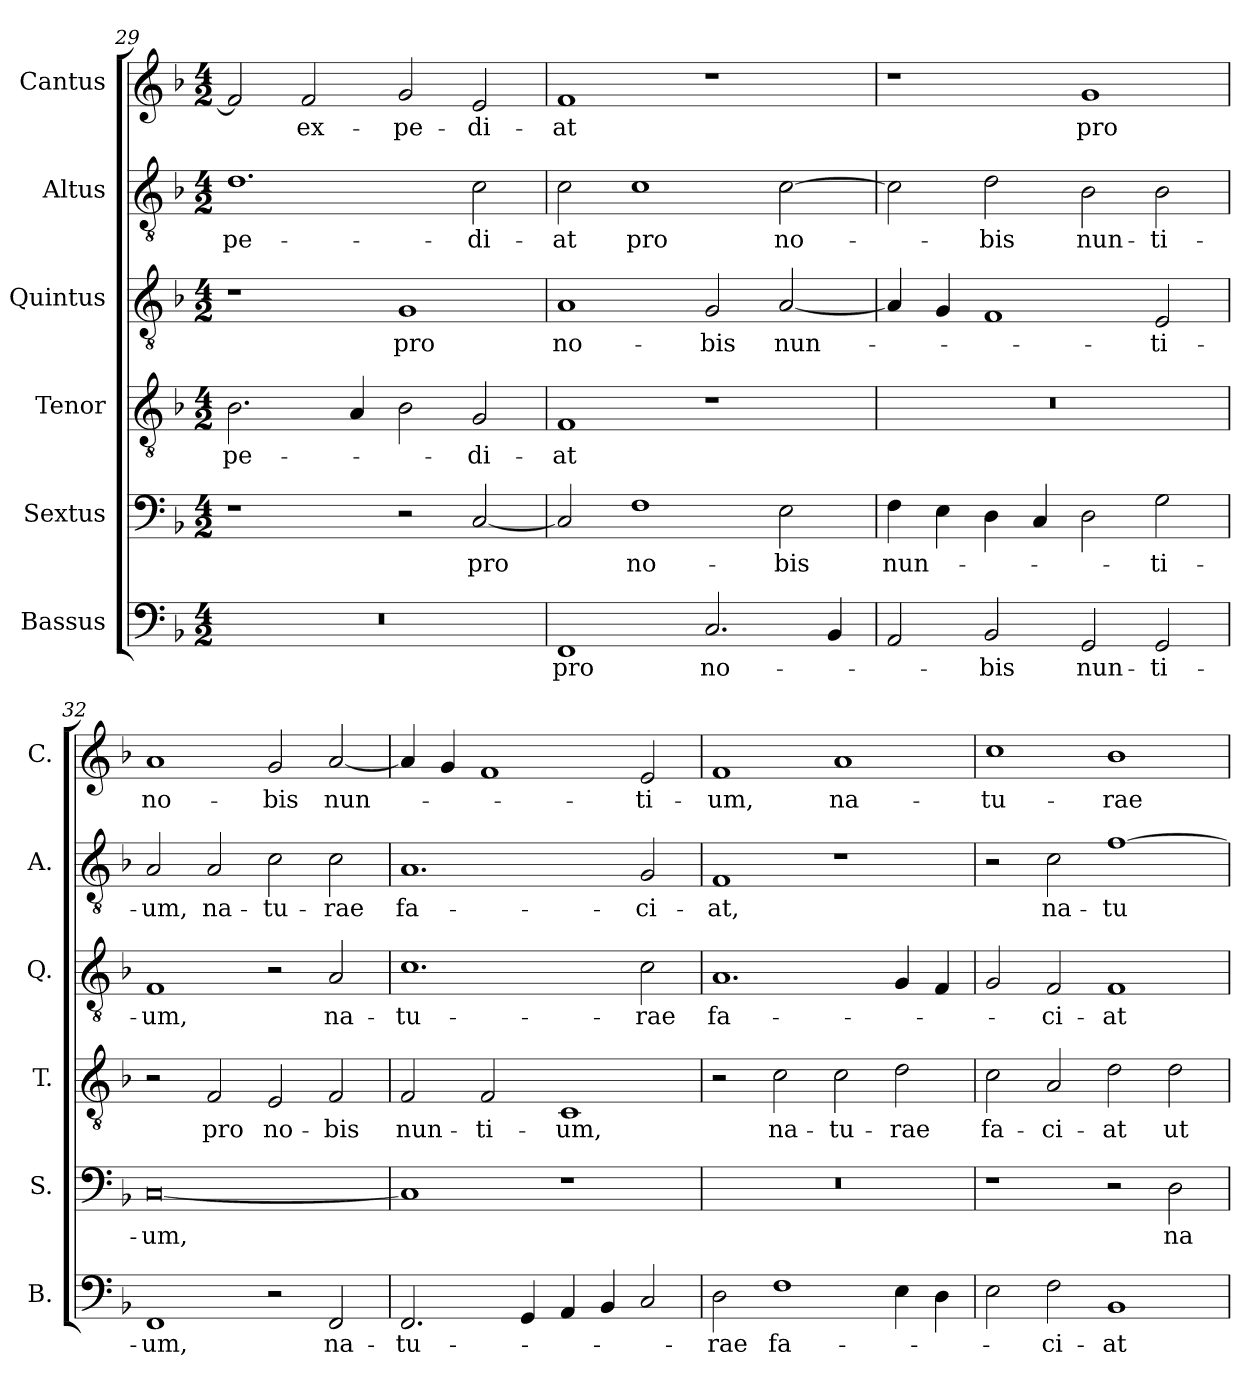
**kern	**text	**kern	**text	**kern	**text	**kern	**text	**kern	**text	**kern	**text
*part6	*part6	*part5	*part5	*part4	*part4	*part3	*part3	*part2	*part2	*part1	*part1
*staff6	*staff6	*staff5	*staff5	*staff4	*staff4	*staff3	*staff3	*staff2	*staff2	*staff1	*staff1
*I"Bassus	*	*I"Sextus	*	*I"Tenor	*	*I"Quintus	*	*I"Altus	*	*I"Cantus	*
*I'B.	*	*I'S.	*	*I'T.	*	*I'Q.	*	*I'A.	*	*I'C.	*
*clefF4	*	*clefF4	*	*clefGv2	*	*clefGv2	*	*clefGv2	*	*clefG2	*
*k[b-]	*	*k[b-]	*	*k[b-]	*	*k[b-]	*	*k[b-]	*	*k[b-]	*
*F:	*	*F:	*	*F:	*	*F:	*	*F:	*	*F:	*
*M4/2	*	*M4/2	*	*M4/2	*	*M4/2	*	*M4/2	*	*M4/2	*
=29	=29	=29	=29	=29	=29	=29	=29	=29	=29	=29	=29
!	!	!	!	!	!LO:LY:b	!	!	!	!LO:LY:b	!	!
0r	.	1r	.	2.B-\	-pe-	1r	.	1.d	-pe-	2f/]	.
!	!	!	!	!	!	!	!	!	!	!	!LO:LY:b
.	.	.	.	.	.	.	.	.	.	2f/	ex-
.	.	.	.	4A/	.	.	.	.	.	.	.
!	!	!	!	!	!	!	!LO:LY:b	!	!	!	!LO:LY:b
.	.	2r	.	2B-\	.	1G	pro	.	.	2g/	-pe-
!	!	!	!LO:LY:b	!	!LO:LY:b	!	!	!	!LO:LY:b	!	!LO:LY:b
.	.	[2C/	pro	2G/	-di-	.	.	2c\	-di-	2e/	-di-
!!LO:LB:g=z
=30	=30	=30	=30	=30	=30	=30	=30	=30	=30	=30	=30
!	!LO:LY:b	!	!	!	!LO:LY:b	!	!LO:LY:b	!	!LO:LY:b	!	!LO:LY:b
1FF	pro	2C/]	.	1F	-at	1A	no-	2c\	-at	1f	-at
!	!	!	!LO:LY:b	!	!	!	!	!	!LO:LY:b	!	!
.	.	1F	no-	.	.	.	.	1c	pro	.	.
!	!LO:LY:b	!	!	!	!	!	!LO:LY:b	!	!	!	!
2.C/	no-	.	.	1r	.	2G/	-bis	.	.	1r	.
!	!	!	!LO:LY:b	!	!	!	!LO:LY:b	!	!LO:LY:b	!	!
.	.	2E\	-bis	.	.	[2A/	nun-	[2c\	no-	.	.
4BB-/	.	.	.	.	.	.	.	.	.	.	.
=31	=31	=31	=31	=31	=31	=31	=31	=31	=31	=31	=31
!	!	!	!LO:LY:b	!	!	!	!	!	!	!	!
2AA/	.	4F\	nun-	0r	.	4A/]	.	2c\]	.	1r	.
.	.	4E\	.	.	.	4G/	.	.	.	.	.
!	!LO:LY:b	!	!	!	!	!	!	!	!LO:LY:b	!	!
2BB-/	-bis	4D\	.	.	.	1F	.	2d\	-bis	.	.
.	.	4C/	.	.	.	.	.	.	.	.	.
!	!LO:LY:b	!	!	!	!	!	!	!	!LO:LY:b	!	!LO:LY:b
2GG/	nun-	2D\	.	.	.	.	.	2B-\	nun-	1g	pro
!	!LO:LY:b	!	!LO:LY:b	!	!	!	!LO:LY:b	!	!LO:LY:b	!	!
2GG/	-ti-	2G\	-ti-	.	.	2E/	-ti-	2B-\	-ti-	.	.
=32	=32	=32	=32	=32	=32	=32	=32	=32	=32	=32	=32
!	!LO:LY:b	!	!LO:LY:b	!	!	!	!LO:LY:b	!	!LO:LY:b	!	!LO:LY:b
1FF	-um,	[0C	-um,	2r	.	1F	-um,	2A/	-um,	1a	no-
!	!	!	!	!	!LO:LY:b	!	!	!	!LO:LY:b	!	!
.	.	.	.	2F/	pro	.	.	2A/	na-	.	.
!	!	!	!	!	!LO:LY:b	!	!	!	!LO:LY:b	!	!LO:LY:b
2r	.	.	.	2E/	no-	2r	.	2c\	-tu-	2g/	-bis
!	!LO:LY:b	!	!	!	!LO:LY:b	!	!LO:LY:b	!	!LO:LY:b	!	!LO:LY:b
2FF/	na-	.	.	2F/	-bis	2A/	na-	2c\	-rae	[2a/	nun-
=33	=33	=33	=33	=33	=33	=33	=33	=33	=33	=33	=33
!	!LO:LY:b	!	!	!	!LO:LY:b	!	!LO:LY:b	!	!LO:LY:b	!	!
2.FF/	-tu-	1C]	.	2F/	nun-	1.c	-tu-	1.A	fa-	4a/]	.
.	.	.	.	.	.	.	.	.	.	4g/	.
!	!	!	!	!	!LO:LY:b	!	!	!	!	!	!
.	.	.	.	2F/	-ti-	.	.	.	.	1f	.
4GG/	.	.	.	.	.	.	.	.	.	.	.
!	!	!	!	!	!LO:LY:b	!	!	!	!	!	!
4AA/	.	1r	.	1C	-um,	.	.	.	.	.	.
4BB-/	.	.	.	.	.	.	.	.	.	.	.
!	!	!	!	!	!	!	!LO:LY:b	!	!LO:LY:b	!	!LO:LY:b
2C/	.	.	.	.	.	2c\	-rae	2G/	-ci-	2e/	-ti-
=34	=34	=34	=34	=34	=34	=34	=34	=34	=34	=34	=34
!	!LO:LY:b	!	!	!	!	!	!LO:LY:b	!	!LO:LY:b	!	!LO:LY:b
2D\	-rae	0r	.	2r	.	1.A	fa-	1F	-at,	1f	-um,
!	!LO:LY:b	!	!	!	!LO:LY:b	!	!	!	!	!	!
1F	fa-	.	.	2c\	na-	.	.	.	.	.	.
!	!	!	!	!	!LO:LY:b	!	!	!	!	!	!LO:LY:b
.	.	.	.	2c\	-tu-	.	.	1r	.	1a	na-
!	!	!	!	!	!LO:LY:b	!	!	!	!	!	!
4E\	.	.	.	2d\	-rae	4G/	.	.	.	.	.
4D\	.	.	.	.	.	4F/	.	.	.	.	.
=35	=35	=35	=35	=35	=35	=35	=35	=35	=35	=35	=35
!	!	!	!	!	!LO:LY:b	!	!	!	!	!	!LO:LY:b
2E\	.	1r	.	2c\	fa-	2G/	.	2r	.	1cc	-tu-
!	!LO:LY:b	!	!	!	!LO:LY:b	!	!LO:LY:b	!	!LO:LY:b	!	!
2F\	-ci-	.	.	2A/	-ci-	2F/	-ci-	2c\	na-	.	.
!	!LO:LY:b	!	!	!	!LO:LY:b	!	!LO:LY:b	!	!LO:LY:b	!	!LO:LY:b
1BB-	-at	2r	.	2d\	-at	1F	-at	[1f	-tu-	1b-	-rae
!	!	!	!LO:LY:b	!	!LO:LY:b	!	!	!	!	!	!
.	.	2D\	na-	2d\	ut	.	.	.	.	.	.
=	=	=	=	=	=	=	=	=	=	=	=
*-	*-	*-	*-	*-	*-	*-	*-	*-	*-	*-	*-
